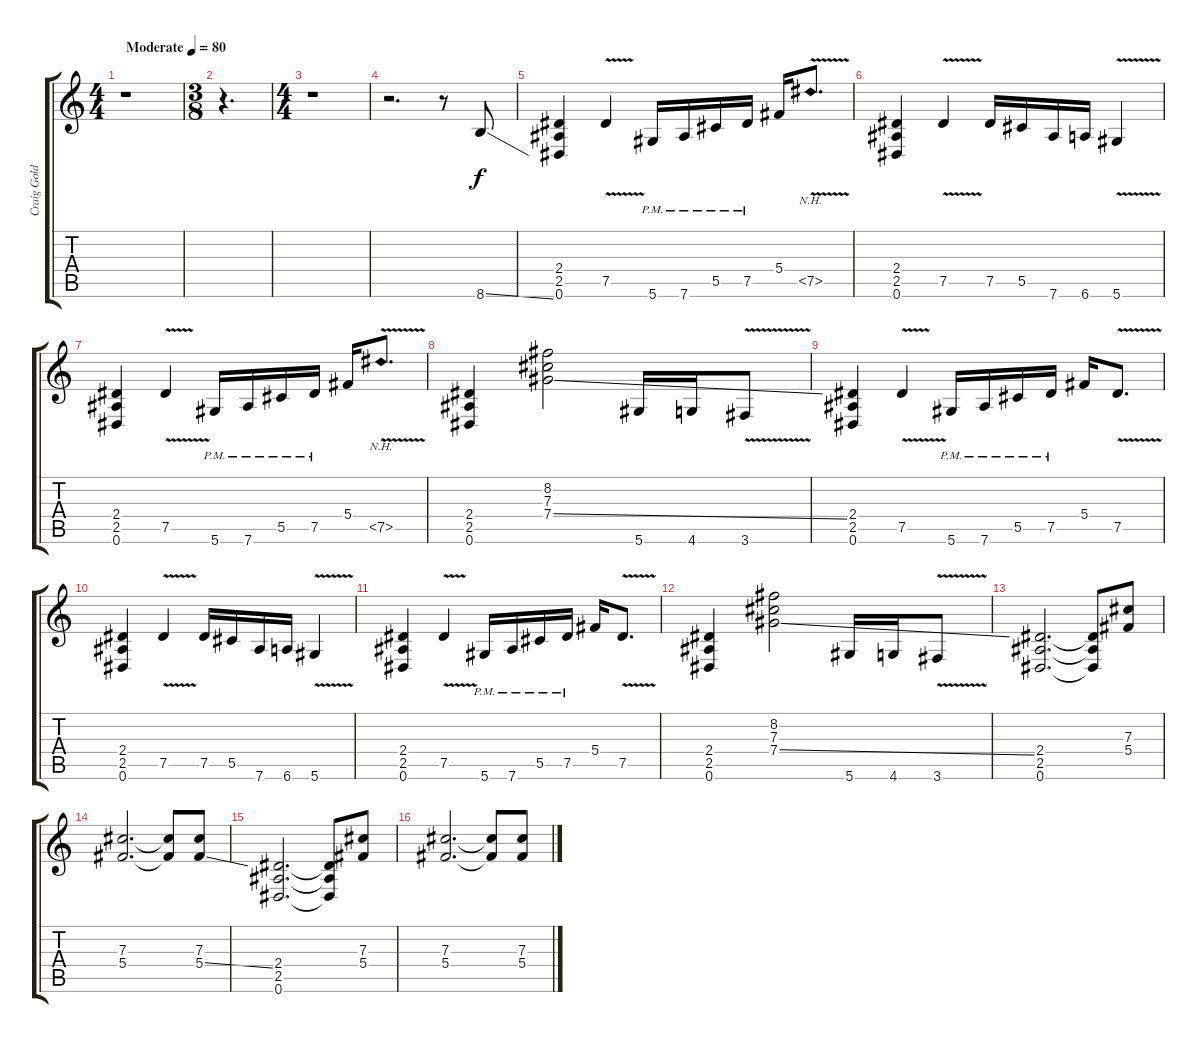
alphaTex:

\track ("Craig Goldy" "Craig Gold") {instrument distortionguitar}
\staff {score tabs}
\tuning (Eb4 Bb3 Gb3 Db3 Ab2 Eb2) {hide}
\ts (4 4)
\tempo (80 "Moderate")
\clef g2
\ks c
r.1{dy f instrument distortionguitar} |
\ts (3 8)
r.4{d} |
\ts (4 4)
r.1 |
r.2{d} r.8 8.6{ss}.8 |
(2.4 2.5 0.6).4 7.5{v}.4 5.6{pm}.16 7.6{pm}.16 5.5{pm}.16 7.5{pm}.16 5.4.16 7.5{nh v}.8{d} |
(2.4 2.5 0.6).4 7.5{v}.4 7.5.16 5.5.16 7.6.16 6.6.16 5.6{v}.4 |
(2.4 2.5 0.6).4 7.5{v}.4 5.6{pm}.16 7.6{pm}.16 5.5{pm}.16 7.5{pm}.16 5.4.16 7.5{nh v}.8{d} |
(2.4 2.5 0.6).4 (8.2 7.3 7.4{ss}).2 5.6.16 4.6.16 3.6{v}.8 |
(2.4 2.5 0.6).4 7.5{v}.4 5.6{pm}.16 7.6{pm}.16 5.5{pm}.16 7.5{pm}.16 5.4.16 7.5{v}.8{d} |
(2.4 2.5 0.6).4 7.5{v}.4 7.5.16 5.5.16 7.6.16 6.6.16 5.6{v}.4 |
(2.4 2.5 0.6).4 7.5{v}.4 5.6{pm}.16 7.6{pm}.16 5.5{pm}.16 7.5{pm}.16 5.4.16 7.5{v}.8{d} |
(2.4 2.5 0.6).4 (8.2 7.3 7.4{ss}).2 5.6.16 4.6.16 3.6{v}.8 |
(2.4 2.5 0.6).2{d} (2.4{t} 2.5{t} 0.6{t}).8 (7.3 5.4).8 |
(7.3 5.4).2{d} (7.3{t} 5.4{t}).8 (7.3 5.4{ss}).8 |
(2.4 2.5 0.6).2{d} (2.4{t} 2.5{t} 0.6{t}).8 (7.3 5.4).8 |
(7.3 5.4).2{d} (7.3{t} 5.4{t}).8 (7.3 5.4{ss}).8
